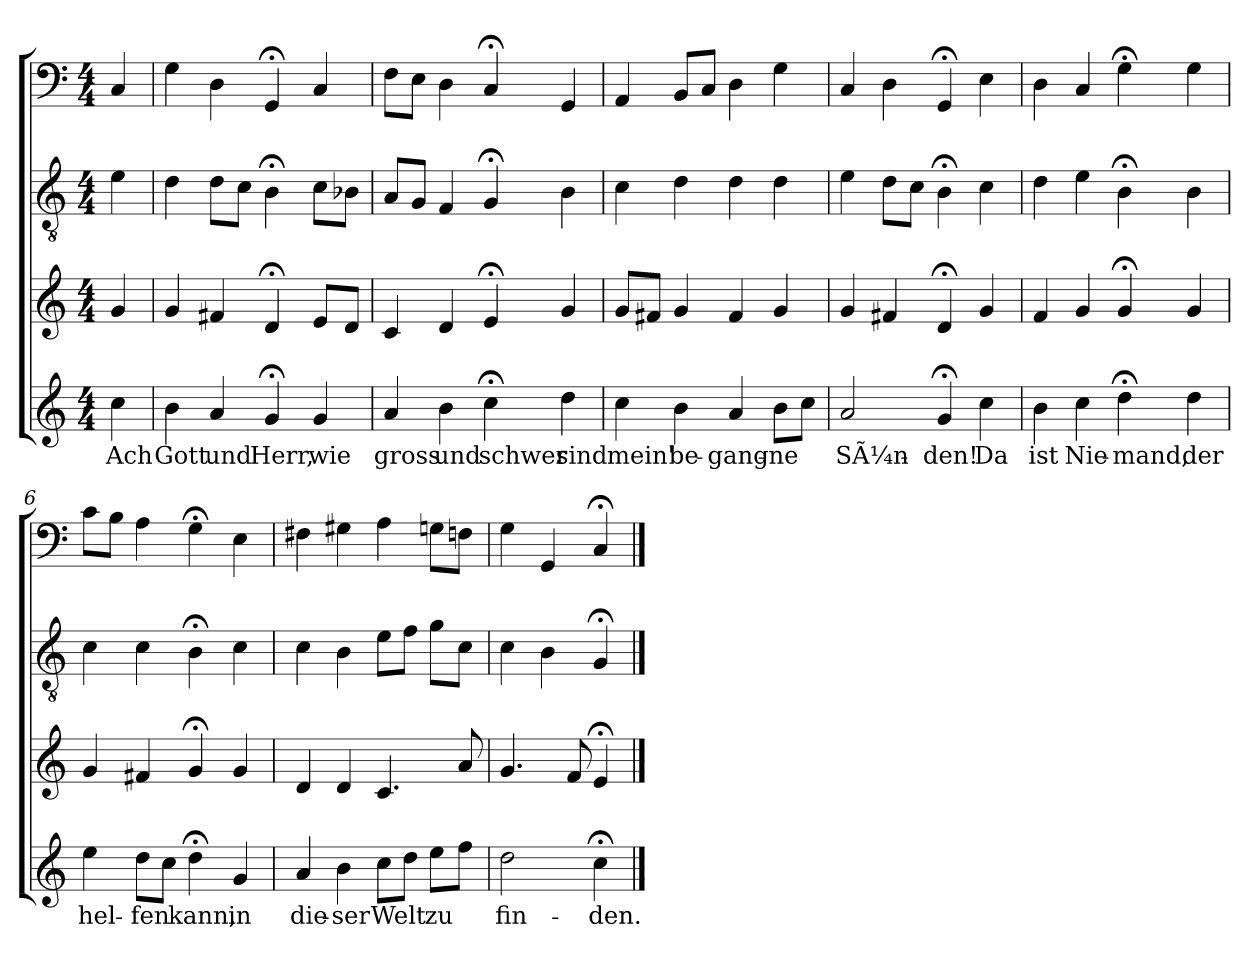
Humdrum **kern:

**kern	**text	**kern	**kern	**kern
*part4	*part4	*part3	*part2	*part1
*staff4	*staff4	*staff3	*staff2	*staff1
*clefG2	*	*clefG2	*clefGv2	*clefF4
*k[]	*	*k[]	*k[]	*k[]
*C:	*	*C:	*C:	*C:
*M4/4	*	*M4/4	*M4/4	*M4/4
=	=	=	=	=
4cc	Ach	4g	4e	4C
=1	=1	=1	=1	=1
4b	Gott	4g	4d	4G
4a	und	4f#X	8dL	4D
.	.	.	8cJ	.
4g;<	Herr,	4d;<	4B;<	4GG;<
4g	wie	8eL	8cL	4C
.	.	8dJ	8B-XJ	.
=2	=2	=2	=2	=2
4a	gross	4c	8AL	8FL
.	.	.	8GJ	8EJ
4b	und	4d	4F	4D
4cc;<	schwer	4e;<	4G;<	4C;<
4dd	sind	4g	4B	4GG
=3	=3	=3	=3	=3
4cc	mein'	8gL	4c	4AA
.	.	8f#XJ	.	.
4b	be-	4g	4d	8BBL
.	.	.	.	8CJ
4a	-gang-	4f#	4d	4D
8bL	-ne	4g	4d	4G
8ccJ	.	.	.	.
=4	=4	=4	=4	=4
2a	SÃ¼n-	4g	4e	4C
.	.	4f#X	8dL	4D
.	.	.	8cJ	.
4g;<	-den!	4d;<	4B;<	4GG;<
4cc	Da	4g	4c	4E
=5	=5	=5	=5	=5
4b	ist	4f	4d	4D
4cc	Nie-	4g	4e	4C
4dd;<	-mand,	4g;<	4B;<	4G;<
4dd	der	4g	4B	4G
=6	=6	=6	=6	=6
4ee	hel-	4g	4c	8cL
.	.	.	.	8BJ
8ddL	-fen	4f#X	4c	4A
8ccJ	.	.	.	.
4dd;<	kann,	4g;<	4B;<	4G;<
4g	in	4g	4c	4E
=7	=7	=7	=7	=7
4a	die-	4d	4c	4F#X
4b	-ser	4d	4B	4G#X
8ccL	Welt	4.c	8eL	4A
8ddJ	.	.	8fJ	.
8eeL	zu	.	8gL	8GnL
8ffJ	.	8a	8cJ	8FnJ
=8	=8	=8	=8	=8
2dd	fin-	4.g	4c	4G
.	.	.	4B	4GG
.	.	8f	.	.
4cc;<	-den.	4e;<	4G;<	4C;<
==	==	==	==	==
*-	*-	*-	*-	*-
